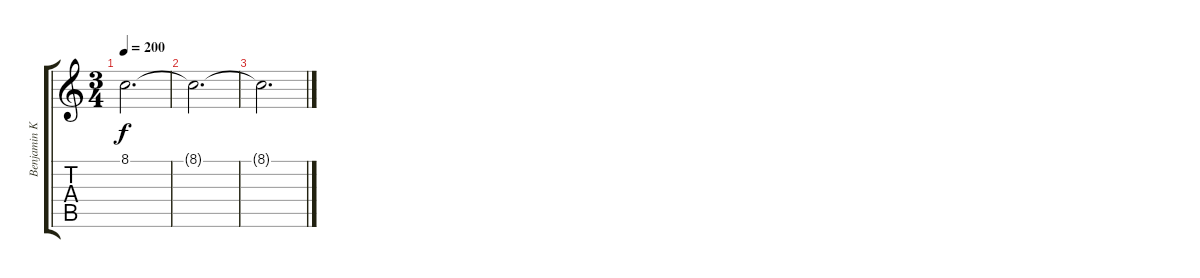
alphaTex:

\track ("Benjamin Kowalewicz" "Benjamin K") {instrument electricgrandpiano}
\staff {score tabs}
\tuning (E4 B3 G3 D3 A2 E2) {hide}
\ts (3 4)
\tempo 200
\clef g2
\ks c
8.1{t}.2{d dy f} |
8.1{t}.2{d} |
8.1{t}.2{d}
